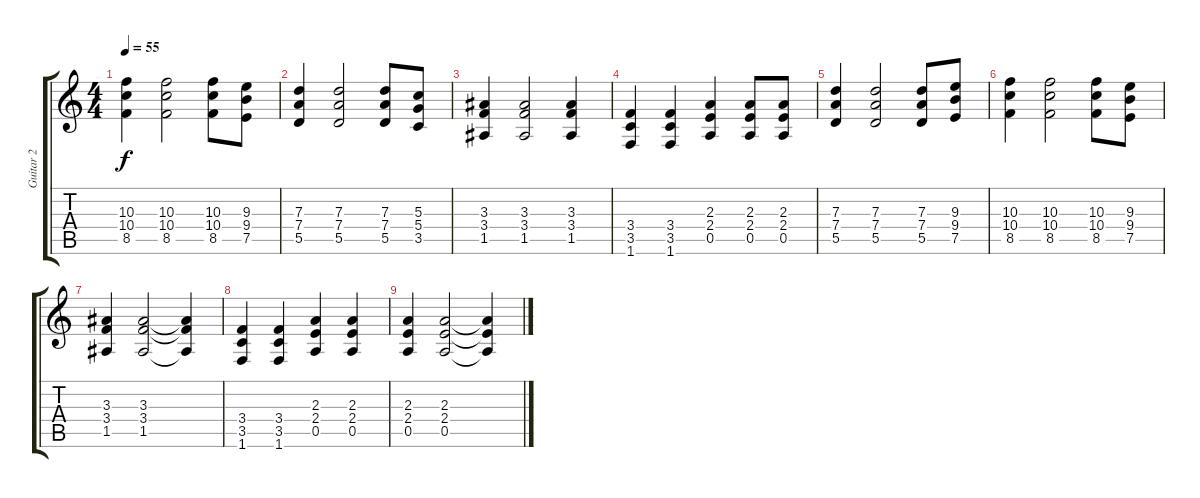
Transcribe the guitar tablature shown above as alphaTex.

\track ("Guitar 2" "Guitar 2") {instrument distortionguitar}
\staff {score tabs}
\tuning (E4 B3 G3 D3 A2 E2) {hide}
\ts (4 4)
\tempo 55
\clef g2
\ks c
(10.3 10.4 8.5).4{dy f} (10.3 10.4 8.5).2 (10.3 10.4 8.5).8 (9.3 9.4 7.5).8 |
(7.3 7.4 5.5).4 (7.3 7.4 5.5).2 (7.3 7.4 5.5).8 (5.3 5.4 3.5).8 |
(3.3 3.4 1.5).4 (3.3 3.4 1.5).2 (3.3 3.4 1.5).4 |
(3.4 3.5 1.6).4 (3.4 3.5 1.6).4 (2.3 2.4 0.5).4 (2.3 2.4 0.5).8 (2.3 2.4 0.5).8 |
(7.3 7.4 5.5).4 (7.3 7.4 5.5).2 (7.3 7.4 5.5).8 (9.3 9.4 7.5).8 |
(10.3 10.4 8.5).4 (10.3 10.4 8.5).2 (10.3 10.4 8.5).8 (9.3 9.4 7.5).8 |
(3.3 3.4 1.5).4 (3.3 3.4 1.5).2 (3.3{t} 3.4{t} 1.5{t}).4 |
(3.4 3.5 1.6).4 (3.4 3.5 1.6).4 (2.3 2.4 0.5).4 (2.3 2.4 0.5).4 |
(2.3 2.4 0.5).4 (2.3 2.4 0.5).2 (2.3{t} 2.4{t} 0.5{t}).4
